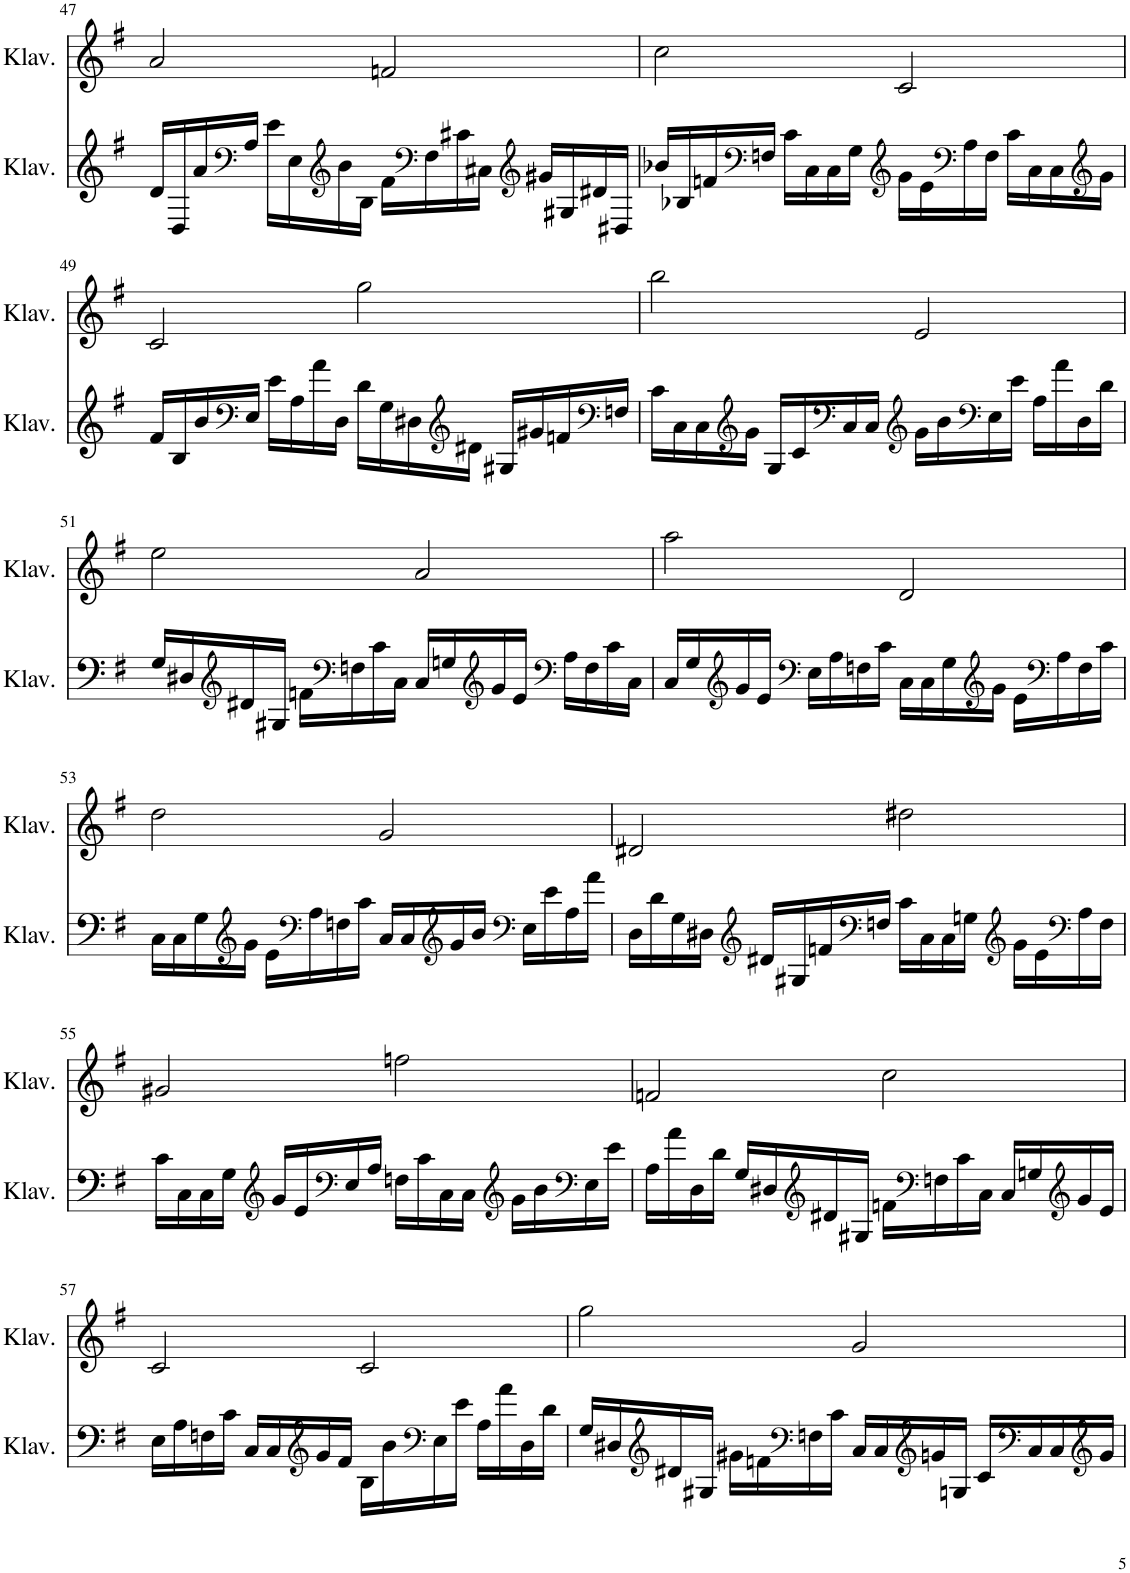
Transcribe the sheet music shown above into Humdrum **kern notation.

**kern	**kern
*part2	*part1
*staff2	*staff1
*I"Klavier	*I"Klavier
*I'Klav.	*I'Klav.
!!LO:PB:g=z
*clefG2	*clefG2
*k[f#]	*k[f#]
*M4/4	*M4/4
=47	=47
16d/LL	2a/
16D/	.
16a/	.
*clefF4	*
16A/JJ	.
16e\LL	.
16E\	.
*clefG2	*
16b\	.
16B\JJ	.
16f#\LL	2fn/
*clefF4	*
16F#\	.
16c#X\	.
16C#X\JJ	.
*clefG2	*
16g#X/LL	.
16G#X/	.
16d#X/	.
16D#X/JJ	.
=48	=48
16b-X/LL	2cc\
16B-X/	.
16fn/	.
*clefF4	*
16Fn/JJ	.
16c\LL	.
16C\	.
16C\	.
16G\JJ	.
*clefG2	*
16g\LL	2c/
16e\	.
*clefF4	*
16A\	.
16F\JJ	.
16c\LL	.
16C\	.
16C\	.
*clefG2	*
16g\JJ	.
!!LO:LB:g=z
=49	=49
16f#/LL	2c/
16B/	.
16b/	.
*clefF4	*
16E/JJ	.
16e\LL	.
16A\	.
16a\	.
16D\JJ	.
16d\LL	2gg\
16G\	.
16D#X\	.
*clefG2	*
16d#X\JJ	.
16G#X/LL	.
16g#X/	.
16fn/	.
*clefF4	*
16Fn/JJ	.
=50	=50
16c\LL	2bb\
16C\	.
16C\	.
*clefG2	*
16g\JJ	.
16G/LL	.
16c/	.
*clefF4	*
16C/	.
16C/JJ	.
*clefG2	*
16g\LL	2e/
16b\	.
*clefF4	*
16E\	.
16e\JJ	.
16A\LL	.
16a\	.
16D\	.
16d\JJ	.
!!LO:LB:g=z
=51	=51
16G/LL	2ee\
16D#X/	.
*clefG2	*
16d#X/	.
16G#X/JJ	.
16fn\LL	.
*clefF4	*
16Fn\	.
16c\	.
16C\JJ	.
16C/LL	2a/
16Gn/	.
*clefG2	*
16g/	.
16e/JJ	.
*clefF4	*
16A\LL	.
16F\	.
16c\	.
16C\JJ	.
=52	=52
16C/LL	2aa\
16G/	.
*clefG2	*
16g/	.
16e/JJ	.
*clefF4	*
16E\LL	.
16A\	.
16Fn\	.
16c\JJ	.
16C\LL	2d/
16C\	.
16G\	.
*clefG2	*
16g\JJ	.
16e\LL	.
*clefF4	*
16A\	.
16F\	.
16c\JJ	.
!!LO:LB:g=z
=53	=53
16C\LL	2dd\
16C\	.
16G\	.
*clefG2	*
16g\JJ	.
16e\LL	.
*clefF4	*
16A\	.
16Fn\	.
16c\JJ	.
16C/LL	2g/
16C/	.
*clefG2	*
16g/	.
16b/JJ	.
*clefF4	*
16E\LL	.
16e\	.
16A\	.
16a\JJ	.
=54	=54
16D\LL	2d#X/
16d\	.
16G\	.
16D#X\JJ	.
*clefG2	*
16d#X/LL	.
16G#X/	.
16fn/	.
*clefF4	*
16Fn/JJ	.
16c\LL	2dd#X\
16C\	.
16C\	.
16Gn\JJ	.
*clefG2	*
16g\LL	.
16e\	.
*clefF4	*
16A\	.
16F\JJ	.
!!LO:LB:g=z
=55	=55
16c\LL	2g#X/
16C\	.
16C\	.
16G\JJ	.
*clefG2	*
16g/LL	.
16e/	.
*clefF4	*
16E/	.
16A/JJ	.
16Fn\LL	2ffn\
16c\	.
16C\	.
16C\JJ	.
*clefG2	*
16g\LL	.
16b\	.
*clefF4	*
16E\	.
16e\JJ	.
=56	=56
16A\LL	2fn/
16a\	.
16D\	.
16d\JJ	.
16G/LL	.
16D#X/	.
*clefG2	*
16d#X/	.
16G#X/JJ	.
16fn\LL	2cc\
*clefF4	*
16Fn\	.
16c\	.
16C\JJ	.
16C/LL	.
16Gn/	.
*clefG2	*
16g/	.
16e/JJ	.
!!LO:LB:g=z
=57	=57
16E\LL	2c/
16A\	.
16Fn\	.
16c\JJ	.
16C/LL	.
16C/	.
*clefG2	*
16g/	.
16f#/JJ	.
16B\LL	2c/
16b\	.
*clefF4	*
16E\	.
16e\JJ	.
16A\LL	.
16a\	.
16D\	.
16d\JJ	.
=58	=58
16G/LL	2gg\
16D#X/	.
*clefG2	*
16d#X/	.
16G#X/JJ	.
16g#X\LL	.
16fn\	.
*clefF4	*
16Fn\	.
16c\JJ	.
16C/LL	2g/
16C/	.
*clefG2	*
16gn/	.
16Gn/JJ	.
16c/LL	.
*clefF4	*
16C/	.
16C/	.
*clefG2	*
16g/JJ	.
=	=
*-	*-
